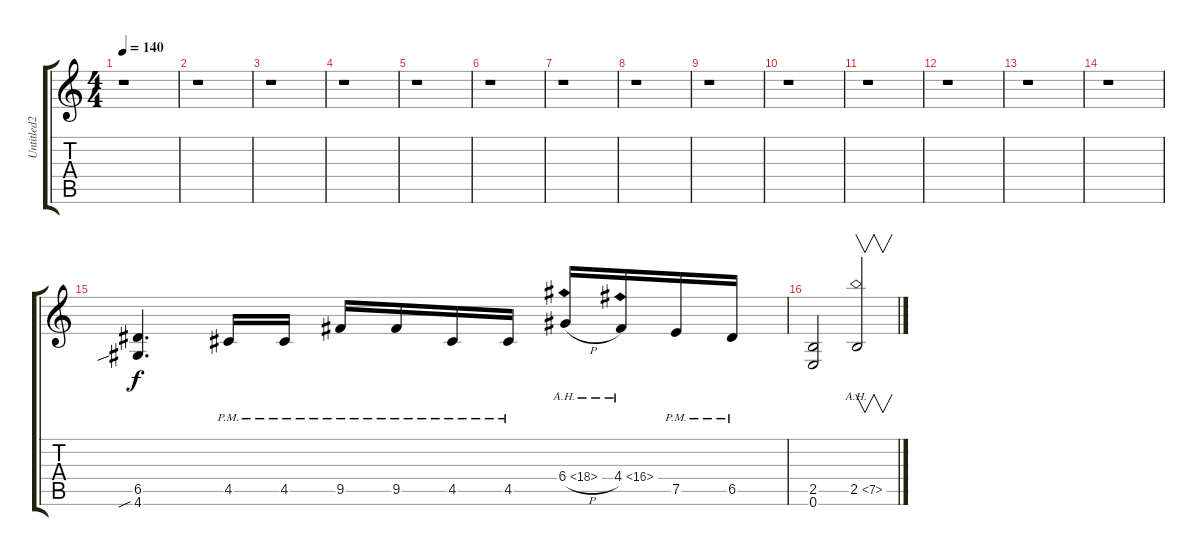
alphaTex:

\track ("Untitled2" "Untitled2") {instrument distortionguitar}
\staff {score tabs}
\tuning (E4 B3 G3 D3 A2 E2) {hide}
\ts (4 4)
\tempo 140
\clef g2
\ks c
r.1{dy f} |
r.1 |
r.1 |
r.1 |
r.1 |
r.1 |
r.1 |
r.1 |
r.1 |
r.1 |
r.1 |
r.1 |
r.1 |
r.1 |
(6.5 4.6{sib}).4{d} 4.5{pm}.16 4.5{pm}.16 9.5{pm}.16 9.5{pm}.16 4.5{pm}.16 4.5{pm}.16 6.4{ah 12 h}.16 4.4{ah 12}.16 7.5{pm}.16 6.5{pm}.16 |
(2.5 0.6).2 2.5{ah 5}.2{v}
